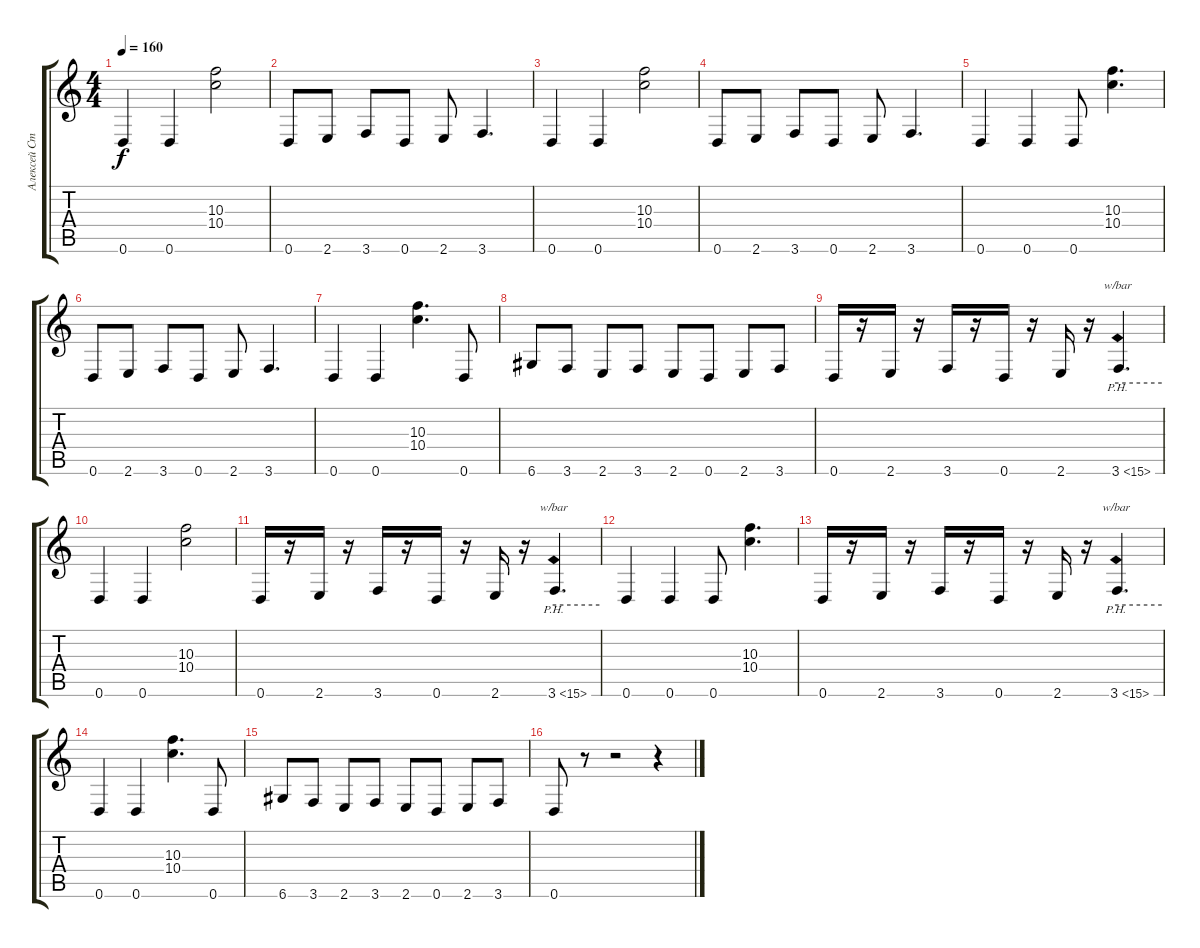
\track ("Алексей Страйк" "Алексей Ст") {instrument distortionguitar}
\staff {score tabs}
\tuning (E4 B3 G3 D3 A2 D2) {hide}
\ts (4 4)
\tempo 160
\clef g2
\ks c
0.6.4{dy f volume 9 instrument distortionguitar} 0.6.4 (10.3 10.4).2 |
0.6.8{volume 14} 2.6.8 3.6.8 0.6.8 2.6.8 3.6.4{d} |
0.6.4 0.6.4 (10.3 10.4).2 |
0.6.8 2.6.8 3.6.8 0.6.8 2.6.8 3.6.4{d} |
0.6.4 0.6.4 0.6.8 (10.3 10.4).4{d} |
0.6.8 2.6.8 3.6.8 0.6.8 2.6.8 3.6.4{d} |
0.6.4 0.6.4 (10.3 10.4).4{d} 0.6.8 |
6.6.8 3.6.8 2.6.8 3.6.8 2.6.8 0.6.8 2.6.8 3.6.8 |
0.6.16 r.16 2.6.16 r.16 3.6.16 r.16 0.6.16 r.16 2.6.16 r.16 3.6{ph 12}.4{d tbe (hold default 0 0 60 0)} |
0.6.4 0.6.4 (10.3 10.4).2 |
0.6.16 r.16 2.6.16 r.16 3.6.16 r.16 0.6.16 r.16 2.6.16 r.16 3.6{ph 12}.4{d tbe (hold default 0 0 60 0)} |
0.6.4 0.6.4 0.6.8 (10.3 10.4).4{d} |
0.6.16 r.16 2.6.16 r.16 3.6.16 r.16 0.6.16 r.16 2.6.16 r.16 3.6{ph 12}.4{d tbe (hold default 0 0 60 0)} |
0.6.4 0.6.4 (10.3 10.4).4{d} 0.6.8 |
6.6.8 3.6.8 2.6.8 3.6.8 2.6.8 0.6.8 2.6.8 3.6.8 |
0.6.8 r.8 r.2 r.4
